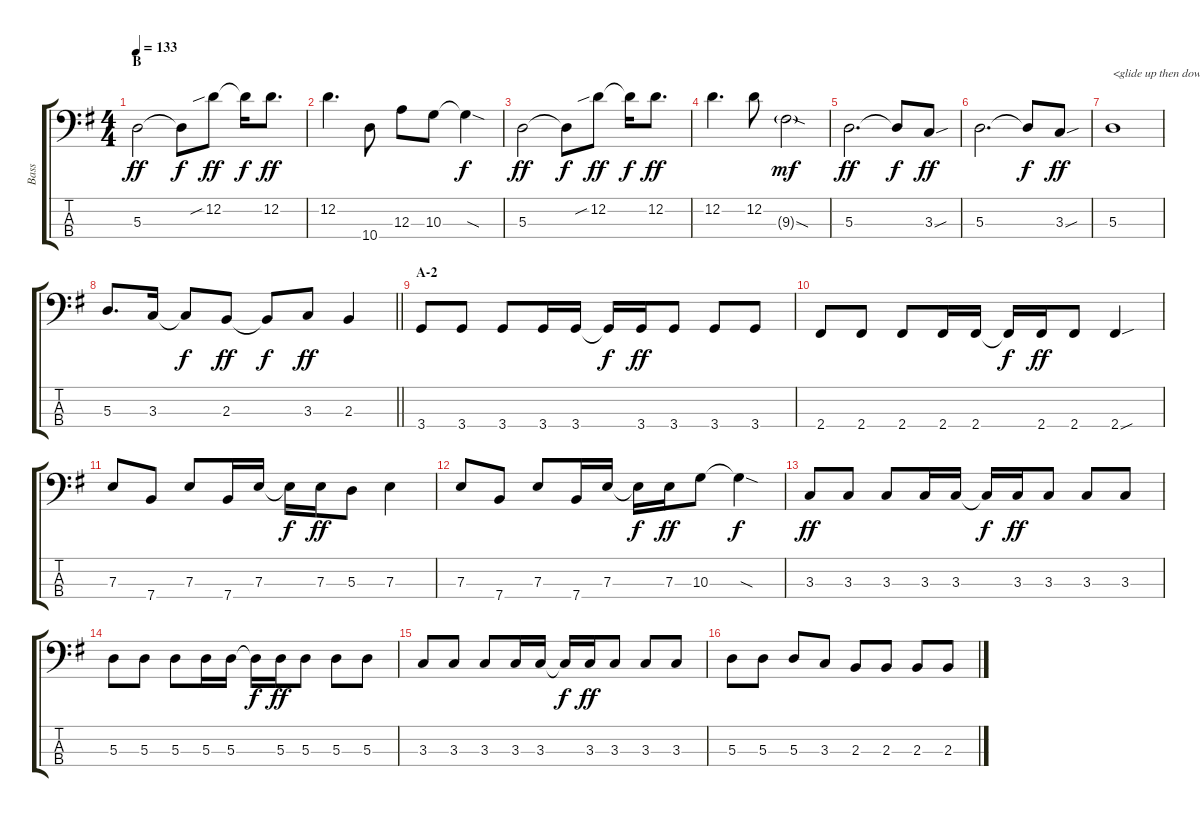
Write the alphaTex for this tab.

\track ("Bass" "Bass") {instrument electricbasspick}
\staff {score tabs}
\tuning (G2 D2 A1 E1) {hide}
\ts (4 4)
\section ("" "B")
\tempo 133
\clef f4
\ks g
5.3.2{dy ff} 5.3{t}.8{dy f} 12.2{sib}.8{dy ff} 12.2{t}.16{dy f} 12.2.8{d dy ff} |
12.2.4{d} 10.4.8 12.3.8 10.3.8 10.3{sod t}.4{dy f} |
5.3.2{dy ff} 5.3{t}.8{dy f} 12.2{sib}.8{dy ff} 12.2{t}.16{dy f} 12.2.8{d dy ff} |
12.2.4{d} 12.2.8 9.3{sod g}.2{dy mf} |
5.3.2{d dy ff} 5.3{t}.8{dy f} 3.3{sou}.8{dy ff} |
5.3.2{d} 5.3{t}.8{dy f} 3.3{sou}.8{dy ff} |
5.3.1{txt "<glide up then down>"} |
\barLineRight lightlight
5.3.8{d} 3.3.16 3.3{t}.8{dy f} 2.3.8{dy ff} 2.3{t}.8{dy f} 3.3.8{dy ff} 2.3.4 |
\section ("" "A-2")
3.4.8 3.4.8 3.4.8 3.4.16 3.4.16 3.4{t}.16{dy f} 3.4.16{dy ff} 3.4.8 3.4.8 3.4.8 |
2.4.8 2.4.8 2.4.8 2.4.16 2.4.16 2.4{t}.16{dy f} 2.4.16{dy ff} 2.4.8 2.4{sou}.4 |
7.3.8 7.4.8 7.3.8 7.4.16 7.3.16 7.3{t}.16{dy f} 7.3.16{dy ff} 5.3.8 7.3.4 |
7.3.8 7.4.8 7.3.8 7.4.16 7.3.16 7.3{t}.16{dy f} 7.3.16{dy ff} 10.3.8 10.3{sod t}.4{dy f} |
3.3.8{dy ff} 3.3.8 3.3.8 3.3.16 3.3.16 3.3{t}.16{dy f} 3.3.16{dy ff} 3.3.8 3.3.8 3.3.8 |
5.3.8 5.3.8 5.3.8 5.3.16 5.3.16 5.3{t}.16{dy f} 5.3.16{dy ff} 5.3.8 5.3.8 5.3.8 |
3.3.8 3.3.8 3.3.8 3.3.16 3.3.16 3.3{t}.16{dy f} 3.3.16{dy ff} 3.3.8 3.3.8 3.3.8 |
5.3.8 5.3.8 5.3.8 3.3.8 2.3.8 2.3.8 2.3.8 2.3.8
